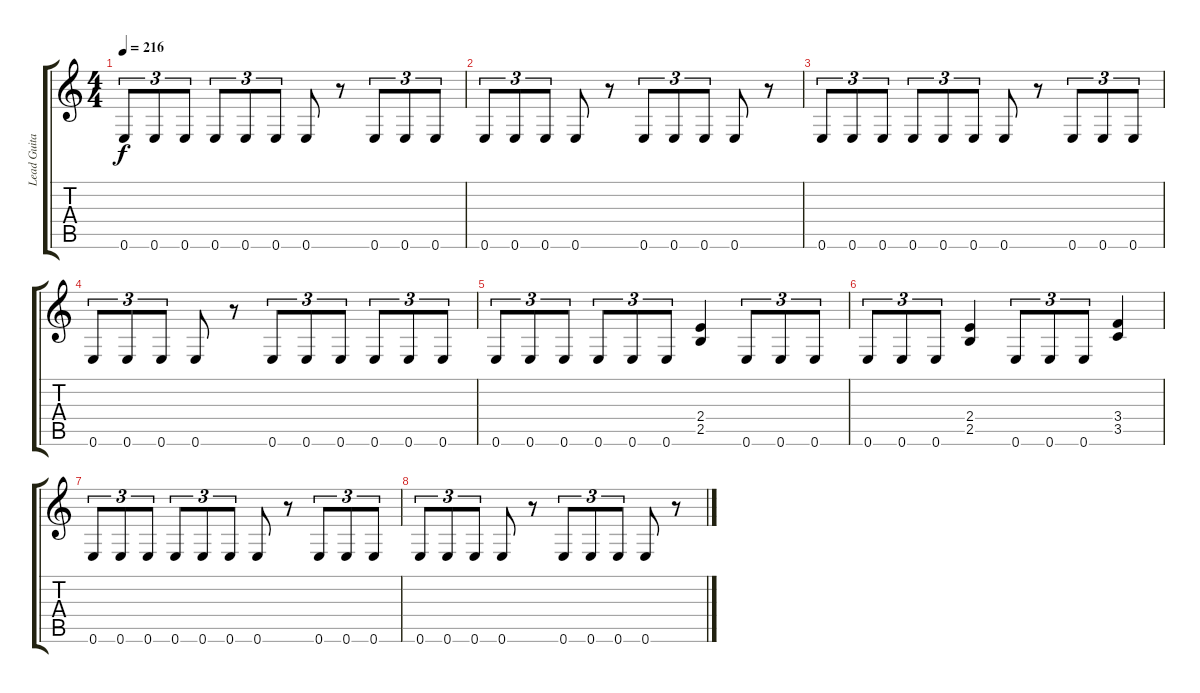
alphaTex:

\track ("Lead Guitar" "Lead Guita") {instrument distortionguitar}
\staff {score tabs}
\tuning (E4 B3 G3 D3 A2 E2) {hide}
\ts (4 4)
\tempo 216
\clef g2
\ks c
0.6.8{tu (3 2) dy f} 0.6.8{tu (3 2)} 0.6.8{tu (3 2)} 0.6.8{tu (3 2)} 0.6.8{tu (3 2)} 0.6.8{tu (3 2)} 0.6.8 r.8 0.6.8{tu (3 2)} 0.6.8{tu (3 2)} 0.6.8{tu (3 2)} |
0.6.8{tu (3 2)} 0.6.8{tu (3 2)} 0.6.8{tu (3 2)} 0.6.8 r.8 0.6.8{tu (3 2)} 0.6.8{tu (3 2)} 0.6.8{tu (3 2)} 0.6.8 r.8 |
0.6.8{tu (3 2)} 0.6.8{tu (3 2)} 0.6.8{tu (3 2)} 0.6.8{tu (3 2)} 0.6.8{tu (3 2)} 0.6.8{tu (3 2)} 0.6.8 r.8 0.6.8{tu (3 2)} 0.6.8{tu (3 2)} 0.6.8{tu (3 2)} |
0.6.8{tu (3 2)} 0.6.8{tu (3 2)} 0.6.8{tu (3 2)} 0.6.8 r.8 0.6.8{tu (3 2)} 0.6.8{tu (3 2)} 0.6.8{tu (3 2)} 0.6.8{tu (3 2)} 0.6.8{tu (3 2)} 0.6.8{tu (3 2)} |
0.6.8{tu (3 2)} 0.6.8{tu (3 2)} 0.6.8{tu (3 2)} 0.6.8{tu (3 2)} 0.6.8{tu (3 2)} 0.6.8{tu (3 2)} (2.4 2.5).4 0.6.8{tu (3 2)} 0.6.8{tu (3 2)} 0.6.8{tu (3 2)} |
0.6.8{tu (3 2)} 0.6.8{tu (3 2)} 0.6.8{tu (3 2)} (2.4 2.5).4 0.6.8{tu (3 2)} 0.6.8{tu (3 2)} 0.6.8{tu (3 2)} (3.4 3.5).4 |
0.6.8{tu (3 2)} 0.6.8{tu (3 2)} 0.6.8{tu (3 2)} 0.6.8{tu (3 2)} 0.6.8{tu (3 2)} 0.6.8{tu (3 2)} 0.6.8 r.8 0.6.8{tu (3 2)} 0.6.8{tu (3 2)} 0.6.8{tu (3 2)} |
0.6.8{tu (3 2)} 0.6.8{tu (3 2)} 0.6.8{tu (3 2)} 0.6.8 r.8 0.6.8{tu (3 2)} 0.6.8{tu (3 2)} 0.6.8{tu (3 2)} 0.6.8 r.8
